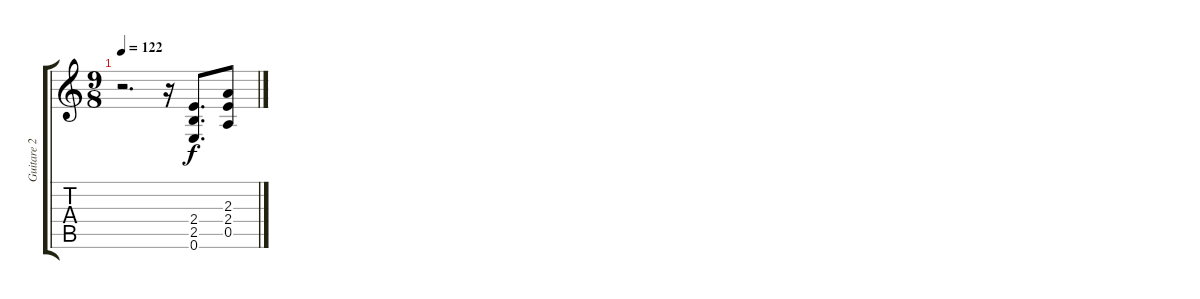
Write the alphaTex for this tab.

\track ("Guitare 2" "Guitare 2") {instrument distortionguitar}
\staff {score tabs}
\tuning (E4 B3 G3 D3 A2 E2) {hide}
\ts (9 8)
\tempo 122
\clef g2
\ks c
r.2{d dy f} r.16 (2.4 2.5 0.6).8{d} (2.3 2.4 0.5).8
